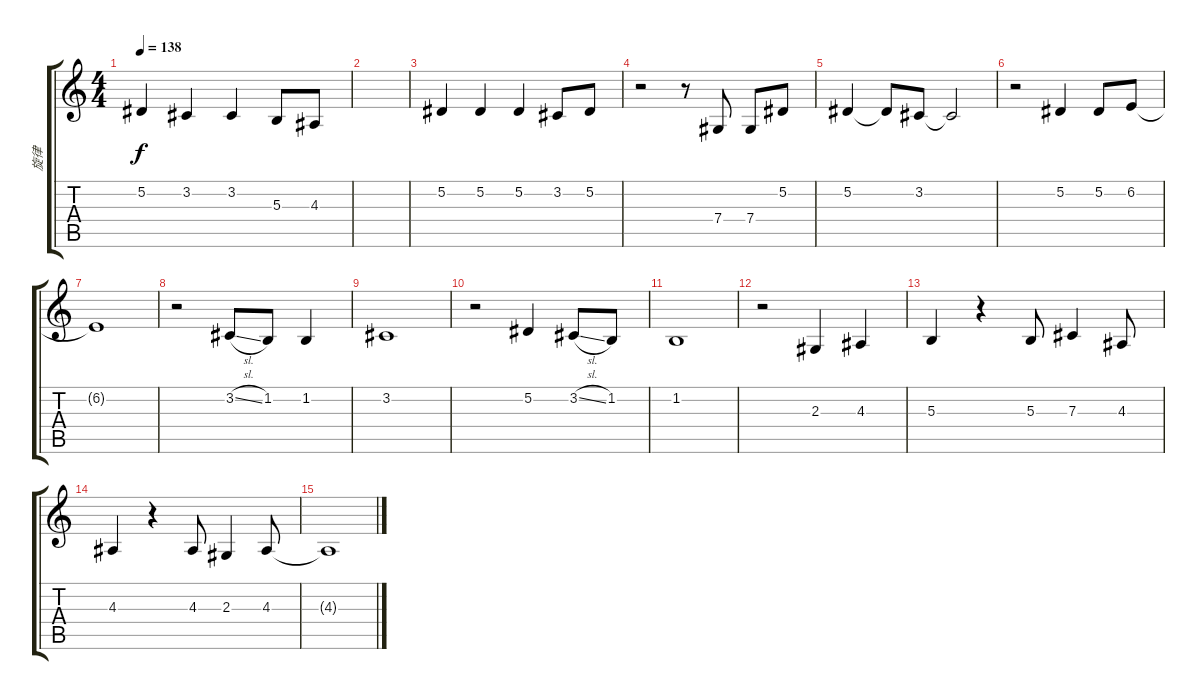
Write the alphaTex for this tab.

\track ("旋律" "旋律") {instrument cello}
\staff {score tabs}
\tuning (Eb4 Bb3 Gb3 Db3 Ab2 Eb2) {hide}
\ts (4 4)
\tempo 138
\clef g2
\ks c
5.2.4{dy f} 3.2.4 3.2.4 5.3.8 4.3.8 |
|
5.2.4 5.2.4 5.2.4 3.2.8 5.2.8 |
r.2 r.8 7.4.8 7.4.8 5.2.8 |
5.2.4 5.2{t}.8 3.2.8 3.2{t}.2 |
r.2 5.2.4 5.2.8 6.2.8 |
6.2{t}.1 |
r.2 3.2{sl}.8 1.2.8 1.2.4 |
3.2.1 |
r.2 5.2.4 3.2{sl}.8 1.2.8 |
1.2.1 |
r.2 2.3.4 4.3.4 |
5.3.4 r.4 5.3.8 7.3.4 4.3.8 |
4.3.4 r.4 4.3.8 2.3.4 4.3.8 |
4.3{t}.1
